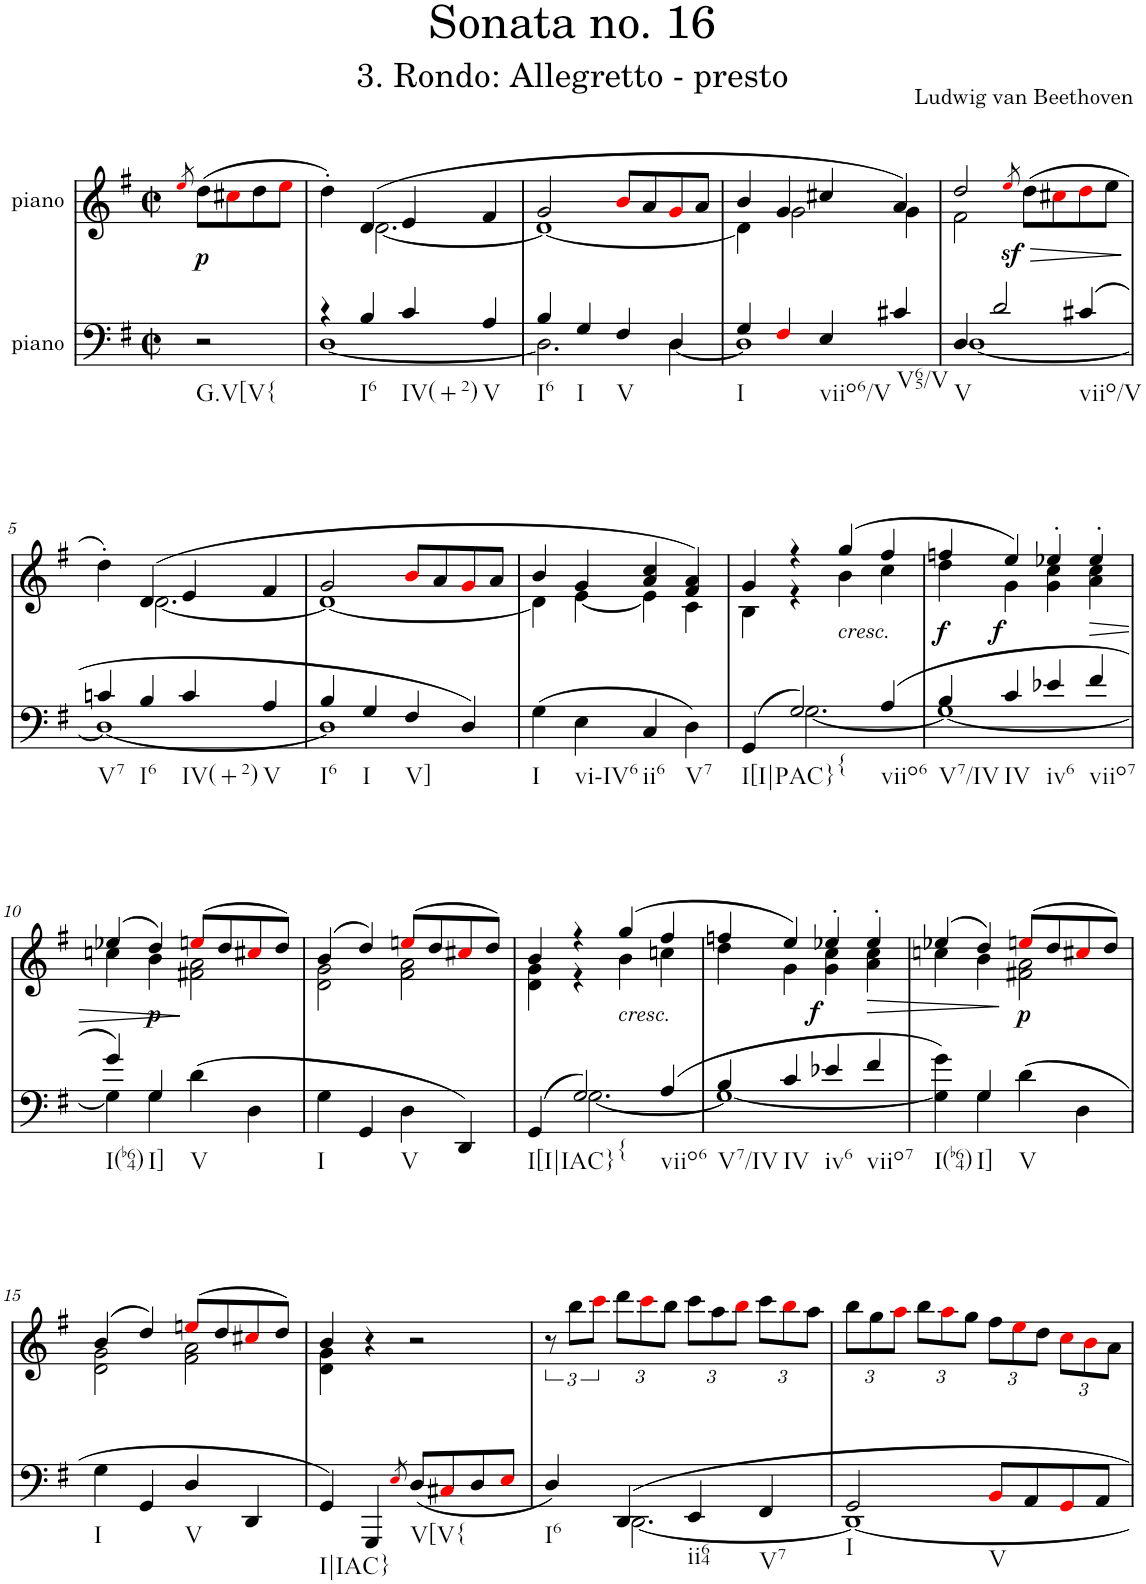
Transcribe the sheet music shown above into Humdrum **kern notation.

**kern	**kern	**text	**dynam
*part2	*part1	*part1	*part1
*staff2	*staff1	*staff1	*staff1
*I"piano	*I"piano	*	*
*I'Pno	*I'Pno	*	*
*clefF4	*clefG2	*	*
*k[f#]	*k[f#]	*	*
*G:	*G:	*	*
*M2/2	*M2/2	*	*
*met(c|)	*met(c|)	*	*
=	=	=	=
.	8qeei/	.	.
!LO:TX:b:t=G.V[V{	!	!	!
!	!	!LO:LY:b	!LO:DY:b
2r	(8dd\L	p	p
.	8cc#Xi\	.	.
.	8dd\	.	.
.	8eei\J	.	.
=1	=1	=1	=1
*^	*^	*	*
4r	[1D	4dd'\)	4ryy	.	.
!LO:TX:b:t=I6	!	!	!	!	!
4B/	.	(4d/	[2.d\	.	.
!LO:TX:b:t=IV(+2)	!	!	!	!	!
4c/	.	4e/	.	.	.
!LO:TX:b:t=V	!	!	!	!	!
4A/	.	4f#/	.	.	.
=2	=2	=2	=2	=2	=2
!LO:TX:b:t=I6	!	!	!	!	!
4B/	2.D\]	2g/	1d_	.	.
!LO:TX:b:t=I	!	!	!	!	!
4G/	.	.	.	.	.
!LO:TX:b:t=V	!	!	!	!	!
4F#/	.	8bi/L	.	.	.
.	.	8a/	.	.	.
4D/	[4D\	8gi/	.	.	.
.	.	8a/J	.	.	.
=3	=3	=3	=3	=3	=3
!LO:TX:b:t=I	!	!	!	!	!
4G/	1D]	4b/	4d\]	.	.
4F#i/	.	4g/	2g\	.	.
!LO:TX:b:t=viio6/V	!	!	!	!	!
4E/	.	4cc#X/	.	.	.
!LO:TX:b:t=V65/V	!	!	!	!	!
4c#X/	.	4a/)	4g\	.	.
=4	=4	=4	=4	=4	=4
!LO:TX:b:t=V	!	!	!	!	!
4D/	[1D	2dd/	2f#\	.	.
2d/	.	.	.	.	.
.	.	8qeei/	.	.	.
!	!	!	!	!	!LO:DY:b
.	.	(>8dd\L	2ryy	.	sf
.	.	8cc#Xi\	.	.	.
!LO:TX:b:t=viio/V	!	!	!	!	!
(4c#X/	.	8ddi\	.	.	.
.	.	8ee\J	.	.	.
!!LO:LB:g=z	!!
=5	=5	=5	=5	=5	=5
!LO:TX:b:t=V7	!	!	!	!	!
4cn/	1D_	4dd'>\)	4ryy	.	.
!LO:TX:b:t=I6	!	!	!	!	!
4B/	.	(4d/	[2.d\	.	.
!LO:TX:b:t=IV(+2)	!	!	!	!	!
4c/	.	4e/	.	.	.
!LO:TX:b:t=V	!	!	!	!	!
4A/	.	4f#/	.	.	.
=6	=6	=6	=6	=6	=6
!LO:TX:b:t=I6	!	!	!	!	!
4B/	1D]	2g/	1d_	.	.
!LO:TX:b:t=I	!	!	!	!	!
4G/	.	.	.	.	.
!LO:TX:b:t=V]	!	!	!	!	!
4F#/	.	8bi/L	.	.	.
.	.	8a/	.	.	.
4D/)	.	8gi/	.	.	.
.	.	8a/J	.	.	.
*v	*v	*	*	*	*
=7	=7	=7	=7	=7
!LO:TX:b:t=I	!	!	!	!
(4G\	4b/	4d\]	.	.
!LO:TX:b:t=vi-IV6	!	!	!	!
4E\	4g/	[4e\	.	.
!LO:TX:b:t=ii6	!	!	!	!
4C/	4a/ 4cc/	4e\]	.	.
!LO:TX:b:t=V7	!	!	!	!
4D\)	4f#/ 4a/)	4c\	.	.
=8	=8	=8	=8	=8
*^	*	*	*	*
!LO:TX:b:t=I[I|PAC}	!	!	!	!	!
!	!	!	!	!LO:LY:b	!
(4GG/	4ryy	4g/	4B\	<	.
!LO:TX:b:t={	!	!	!	!	!
2G/)	[2.G\	4r	4r	.	.
!	!	!LO:TX:b:i:t=cresc.	!	!	!
.	.	(4gg/	4b\	.	.
!LO:TX:b:t=viio6	!	!	!	!	!
(4A/	.	4ff#/	4cc\	.	.
=9	=9	=9	=9	=9	=9
!LO:TX:b:t=V7/IV	!	!	!	!	!
!	!	!	!	!	!LO:DY:b
4B/	1G_	4ffn/	4dd\	.	f
!LO:TX:b:t=IV	!	!	!	!	!
!	!	!	!	!LO:LY:b	!LO:DY:b
4c/	.	4ee/)	4g\	f	f
!LO:TX:b:t=iv6	!	!	!	!	!
4e-X/	.	4ee-X'/	4g\ 4cc\	.	.
!LO:TX:b:t=viio7	!	!	!	!	!
!	!	!	!	!	!LO:HP:b
4f#/	.	4ee-'/	4a\ 4cc\	.	>
!!LO:LB:g=z	!!
=10	=10	=10	=10	=10	=10
!LO:TX:b:t=I(b64)	!	!	!	!	!
4g^/)	4G\]	(4ee-X/	4ccn\	.	.
!LO:TX:b:t=I]	!	!	!	!	!
!	!	!	!	!LO:LY:b	!LO:DY:b
4G/	4G\	4dd/)	4b\	p	p
!LO:TX:b:t=V	!	!	!	!	!
(>4d\	2ryy	(8eeni/L	2f#X\ 2a\	.	]
.	.	8dd/	.	.	.
4D\	.	8cc#Xi/	.	.	.
.	.	8dd/J)	.	.	.
*v	*v	*	*	*	*
=11	=11	=11	=11	=11
!LO:TX:b:t=I	!	!	!	!
4G\	(4b/	2d\ 2g\	.	.
4GG/	4dd/)	.	.	.
!LO:TX:b:t=V	!	!	!	!
4D\	(8eeni/L	2f#\ 2a\	.	.
.	8dd/	.	.	.
4DD/)	8cc#Xi/	.	.	.
.	8dd/J)	.	.	.
=12	=12	=12	=12	=12
*^	*	*	*	*
!LO:TX:b:t=I[I|IAC}	!	!	!	!	!
!	!	!	!	!LO:LY:b	!
(4GG/	4ryy	4b/	4d\ 4g\	<	.
!LO:TX:b:t={	!	!	!	!	!
2G/)	[2.G\	4r	4r	.	.
!	!	!LO:TX:b:i:t=cresc.	!	!	!
.	.	(4gg/	4b\	.	.
!LO:TX:b:t=viio6	!	!	!	!	!
(4A/	.	4ff#/	4ccn\	.	.
=13	=13	=13	=13	=13	=13
!LO:TX:b:t=V7/IV	!	!	!	!	!
!	!	!	!	!LO:LY:b	!
4B/	1G_	4ffn/	4dd\	<	.
!LO:TX:b:t=IV	!	!	!	!	!
4c/	.	4ee/)	4g\	.	.
!LO:TX:b:t=iv6	!	!	!	!	!
!	!	!	!	!LO:LY:b	!LO:DY:b
4e-X/	.	4ee-X'/	4g\ 4cc\	f	f
!LO:TX:b:t=viio7	!	!	!	!	!
!	!	!	!	!LO:LY:b	!LO:HP:b
4f#/	.	4ee-'/	4a\ 4cc\	[	>
=14	=14	=14	=14	=14	=14
!LO:TX:b:t=I(b64)	!	!	!	!	!
!	!	!	!	!LO:LY:b	!
4G\] 4g\)	4ryy	(4ee-X/	4ccn\	>	.
!LO:TX:b:t=I]	!	!	!	!	!
!	!	!	!	!LO:LY:b	!
4G\	4G/	4dd/)	4b\	]	.
!LO:TX:b:t=V	!	!	!	!	!
!	!	!	!	!LO:LY:b	!LO:DY:n=1:b
(4d\	2ryy	(8eeni/L	2f#X\ 2a\	p	] p
.	.	8dd/	.	.	.
4D\	.	8cc#Xi/	.	.	.
.	.	8dd/J)	.	.	.
*v	*v	*	*	*	*
!!LO:LB:g=z	!!
=15	=15	=15	=15	=15
!LO:TX:b:t=I	!	!	!	!
4G\	(4b/	2d\ 2g\	.	.
4GG/	4dd/)	.	.	.
!LO:TX:b:t=V	!	!	!	!
4D/	(8eeni/L	2f#\ 2a\	.	.
.	8dd/	.	.	.
4DD/	8cc#Xi/	.	.	.
.	8dd/J)	.	.	.
=16	=16	=16	=16	=16
!LO:TX:b:t=I|IAC}	!	!	!	!
4GG/)	4b/	4d\ 4g\	.	.
4GGG/	4r	2.ryy	.	.
8qEi/	.	.	.	.
!LO:TX:b:t=V[V{	!	!	!	!
(8D/L	2r	.	.	.
8C#Xi/	.	.	.	.
8D/	.	.	.	.
8Ei/J	.	.	.	.
*	*v	*v	*	*
=17	=17	=17	=17
*^	*	*	*
!LO:TX:b:t=I6	!	!	!	!
4D/)	4ryy	12r	.	.
!	!	!	!LO:LY:b	!
.	.	12bb\L	f	.
.	.	12ccci\J	.	.
*	*	*Xbrackettup	*	*
4DD/	[2.DD\	12ddd\L	.	.
.	.	12ccci\	.	.
.	.	12bb\J	.	.
!LO:TX:b:t=ii64	!	!	!	!
4EE/	.	12ccc\L	.	.
.	.	12aa\	.	.
.	.	12bbi\J	.	.
!LO:TX:b:t=V7	!	!	!	!
4FF#/	.	12ccc\L	.	.
.	.	12bbi\	.	.
.	.	12aa\J	.	.
=18	=18	=18	=18	=18
!LO:TX:b:t=I	!	!	!	!
2GG/	1DD_	12bb\L	.	.
.	.	12gg\	.	.
.	.	12aai\J	.	.
.	.	12bb\L	.	.
.	.	12aai\	.	.
.	.	12gg\J	.	.
!LO:TX:b:t=V	!	!	!	!
8BBi/L	.	12ff#\L	.	.
.	.	12eei\	.	.
8AA/	.	.	.	.
.	.	12dd\J	.	.
8GGi/	.	12cci\L	.	.
.	.	12bi\	.	.
8AA/J	.	.	.	.
.	.	12a\J	.	.
*v	*v	*	*	*
=	=	=	=
*-	*-	*-	*-
